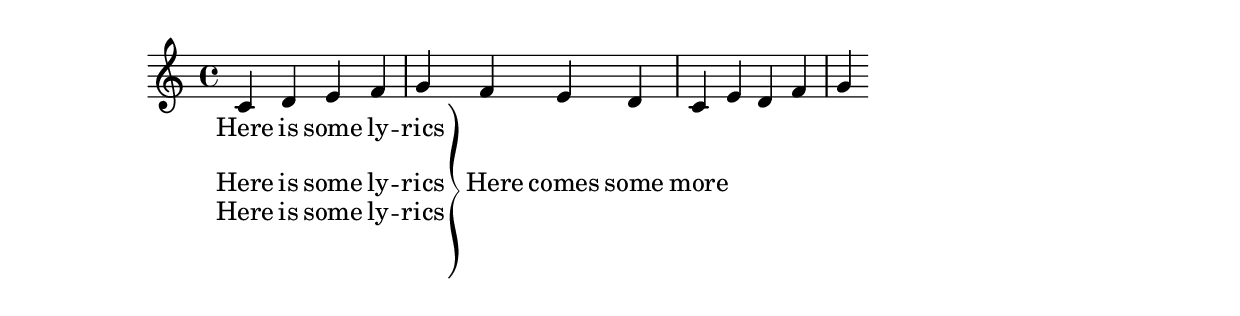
%%  Do not edit this file; it is auto-generated from LSR!
\version "2.11.23"

\header { texidoc = "
This example shows a trick to insert a vertical brace when going from
several stanzas into a common ending in the lyrics. (An alternative is
of course to just skip the brace, especially if you add a line break
instead).
" }

% Replace brace150 by whatever between brace0 and brace575 that is of a
% suitable size.
leftbrace = \markup {\override #'(font-encoding . fetaBraces) \lookup #"brace200" }

% In some versions earlier than 20.10.20, the argument to \rotate was
% erroneously treated as radians instead of degrees, i.e. #3.14 was
% needed instead of #180
rightbrace = \markup {\rotate #180 \leftbrace }


lyricsbeforebrace = \lyricmode {Here is some ly -- rics }

lyricsfrombrace = \lyricmode { \markup{\rightbrace Here} comes some more }


melody = \relative c'{ c d e f g f e d c e d f g }


\score{
<<
 \new Voice = m \melody
 \new Lyrics \lyricsto m \lyricsbeforebrace
 \new Lyrics \lyricsto m { \lyricsbeforebrace \lyricsfrombrace }
 \new Lyrics \lyricsto m \lyricsbeforebrace
>>
}

